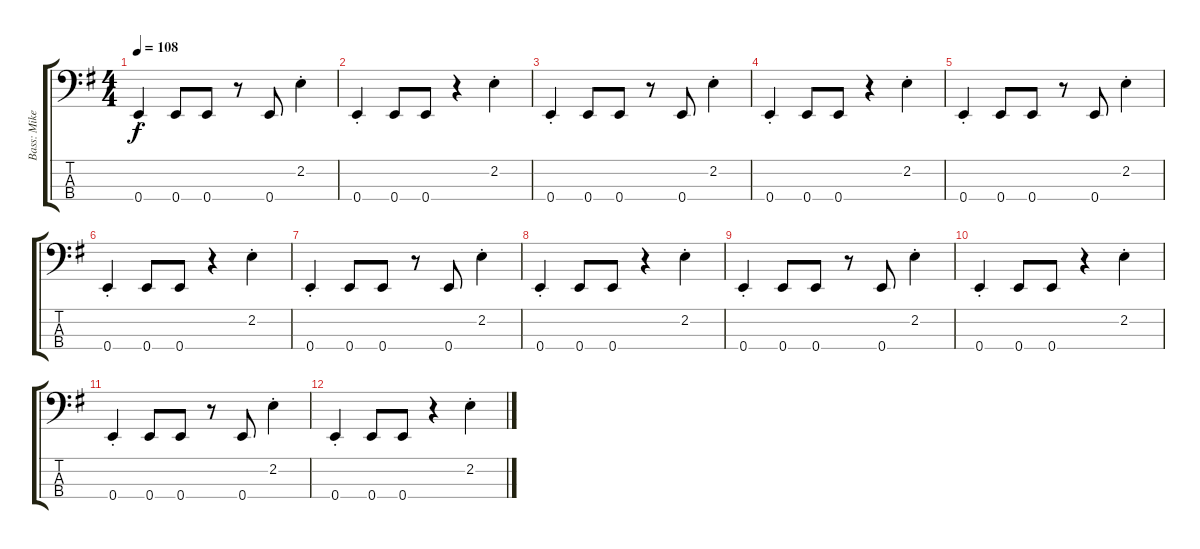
\track ("Bass: Mike" "Bass: Mike") {instrument electricbassfinger}
\staff {score tabs}
\tuning (G2 D2 A1 E1) {hide}
\ts (4 4)
\tempo 108
\clef f4
\ks g
0.4{st}.4{dy f} 0.4.8 0.4.8 r.8 0.4.8 2.2{st}.4 |
0.4{st}.4 0.4.8 0.4.8 r.4 2.2{st}.4 |
0.4{st}.4 0.4.8 0.4.8 r.8 0.4.8 2.2{st}.4 |
0.4{st}.4 0.4.8 0.4.8 r.4 2.2{st}.4 |
0.4{st}.4 0.4.8 0.4.8 r.8 0.4.8 2.2{st}.4 |
0.4{st}.4 0.4.8 0.4.8 r.4 2.2{st}.4 |
0.4{st}.4 0.4.8 0.4.8 r.8 0.4.8 2.2{st}.4 |
0.4{st}.4 0.4.8 0.4.8 r.4 2.2{st}.4 |
0.4{st}.4 0.4.8 0.4.8 r.8 0.4.8 2.2{st}.4 |
0.4{st}.4 0.4.8 0.4.8 r.4 2.2{st}.4 |
0.4{st}.4 0.4.8 0.4.8 r.8 0.4.8 2.2{st}.4 |
0.4{st}.4 0.4.8 0.4.8 r.4 2.2{st}.4
